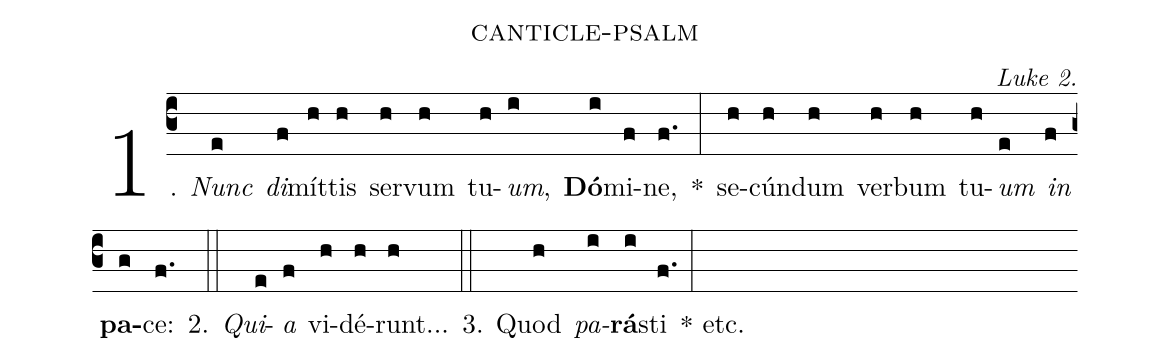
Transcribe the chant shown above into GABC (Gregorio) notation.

name: canticle-psalm;
commentary: Luke 2.;
%%
(c3)1. <i>Nunc</i>(e) <i>di</i>(f)mít(h)tis(h) ser(h)vum(h) tu(h)<i>um</i>,(i) <b>Dó</b>(i)mi(f)ne,(f.) *(:) se(h)cún(h)dum(h) ver(h)bum(h) tu(h)<i>um</i>(e) <i>in</i>(f) <b>pa</b>(g)ce:(f.) (::)
2. <i>Qui</i>(e)<i>a</i>(f) vi(h)dé(h)runt...(h) (::)
3. Quod(h) <i>pa</i>(i)<b>rá</b>(i)sti(f.) *(:) etc.()
